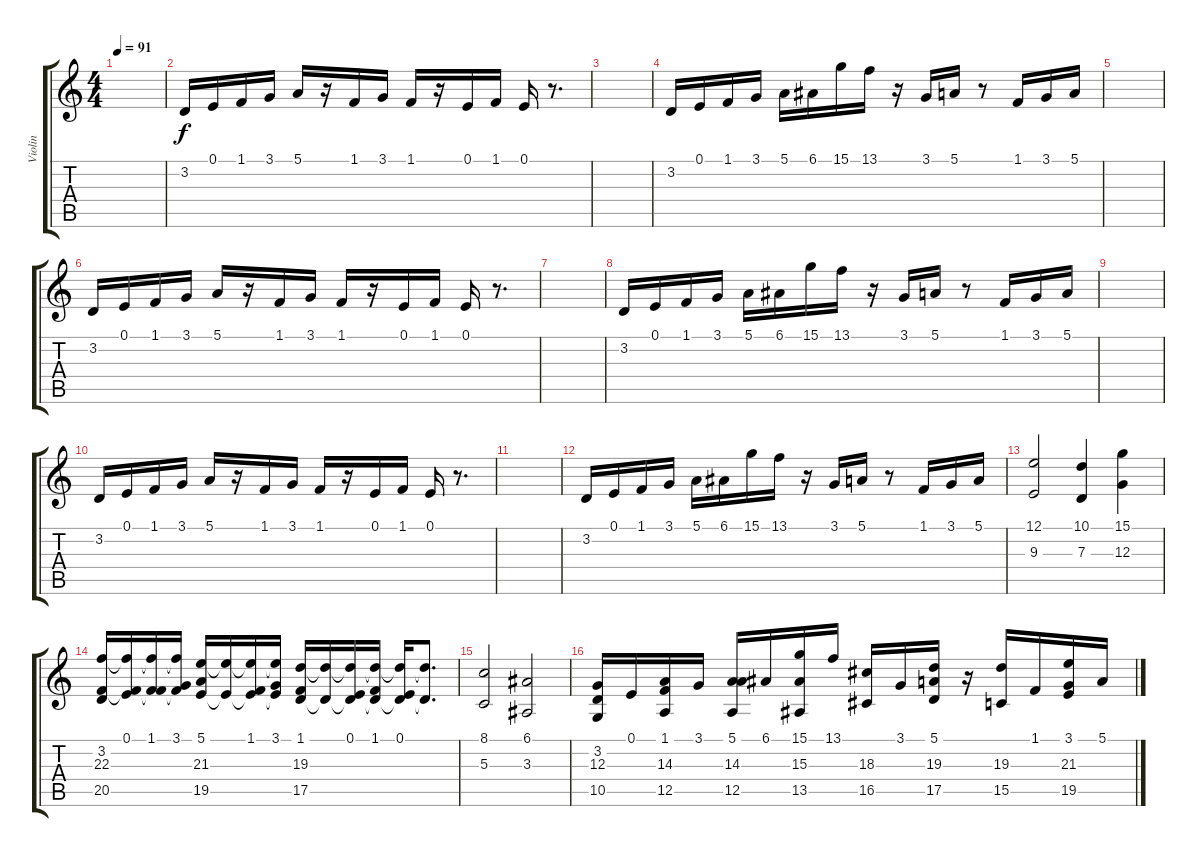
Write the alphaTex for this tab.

\track ("Violin" "Violin") {instrument violin}
\staff {score tabs}
\tuning (E4 B3 G3 D3 A2 E2) {hide}
\ts (4 4)
\tempo 91
\clef g2
\ks c
|
3.2.16{dy f} 0.1.16 1.1.16 3.1.16 5.1.16 r.16 1.1.16 3.1.16 1.1.16 r.16 0.1.16 1.1.16 0.1.16 r.8{d} |
|
3.2.16 0.1.16 1.1.16 3.1.16 5.1.16 6.1.16 15.1.16 13.1.16 r.16 3.1.16 5.1.16 r.8 1.1.16 3.1.16 5.1.16 |
|
3.2.16 0.1.16 1.1.16 3.1.16 5.1.16 r.16 1.1.16 3.1.16 1.1.16 r.16 0.1.16 1.1.16 0.1.16 r.8{d} |
|
3.2.16 0.1.16 1.1.16 3.1.16 5.1.16 6.1.16 15.1.16 13.1.16 r.16 3.1.16 5.1.16 r.8 1.1.16 3.1.16 5.1.16 |
|
3.2.16 0.1.16 1.1.16 3.1.16 5.1.16 r.16 1.1.16 3.1.16 1.1.16 r.16 0.1.16 1.1.16 0.1.16 r.8{d} |
|
3.2.16 0.1.16 1.1.16 3.1.16 5.1.16 6.1.16 15.1.16 13.1.16 r.16 3.1.16 5.1.16 r.8 1.1.16 3.1.16 5.1.16 |
(12.1 9.3).2{volume 16} (10.1 7.3).4 (15.1 12.3).4 |
(3.2 22.3 20.5).16 (0.1 22.3{t} 20.5{t}).16 (1.1 22.3{t} 20.5{t}).16 (3.1 22.3{t} 20.5{t}).16 (5.1 21.3 19.5).16 (21.3{t} 19.5{t}).16 (1.1 21.3{t} 19.5{t}).16 (3.1 21.3{t} 19.5{t}).16 (1.1 19.3 17.5).16 (19.3{t} 17.5{t}).16 (0.1 19.3{t} 17.5{t}).16 (1.1 19.3{t} 17.5{t}).16 (0.1 19.3{t} 17.5{t}).16 (19.3{t} 17.5{t}).8{d} |
(8.1 5.3).2 (6.1 3.3).2 |
(3.2 12.3 10.5).16 0.1.16 (1.1 14.3 12.5).16 3.1.16 (5.1 14.3 12.5).16 6.1.16 (15.1 15.3 13.5).16 13.1.16 (18.3 16.5).16 3.1.16 (5.1 19.3 17.5).16 r.16 (19.3 15.5).16 1.1.16 (3.1 21.3 19.5).16 5.1.16
